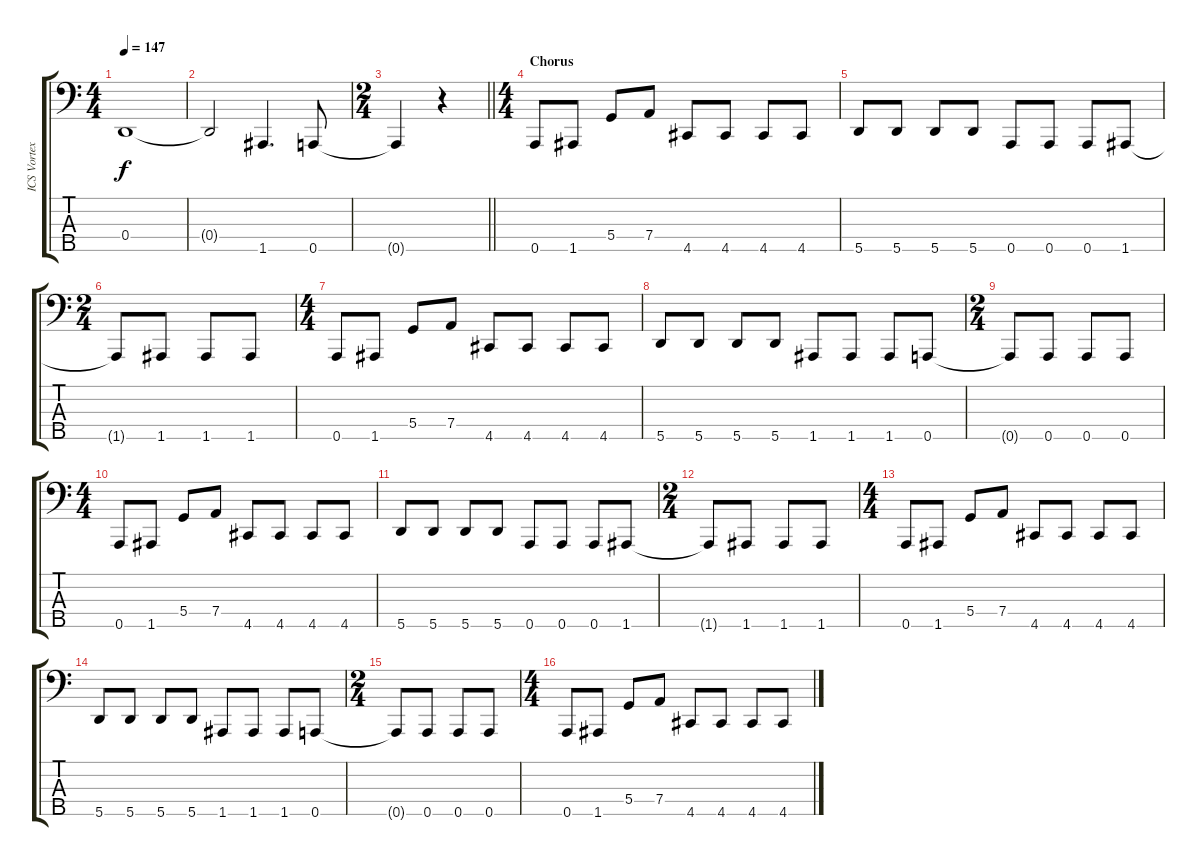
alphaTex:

\track ("ICS Vortex" "ICS Vortex") {instrument electricbassfinger}
\staff {score tabs}
\tuning (F2 C2 G1 D1 A0) {hide}
\ts (4 4)
\tempo 147
\clef f4
\ks c
0.4.1{dy f} |
0.4{t}.2 1.5.4{d} 0.5.8 |
\ts (2 4)
\barLineRight lightlight
0.5{t}.4 r.4 |
\ts (4 4)
\section ("" "Chorus")
0.5.8 1.5.8 5.4.8 7.4.8 4.5.8 4.5.8 4.5.8 4.5.8 |
5.5.8 5.5.8 5.5.8 5.5.8 0.5.8 0.5.8 0.5.8 1.5.8 |
\ts (2 4)
1.5{t}.8 1.5.8 1.5.8 1.5.8 |
\ts (4 4)
0.5.8 1.5.8 5.4.8 7.4.8 4.5.8 4.5.8 4.5.8 4.5.8 |
5.5.8 5.5.8 5.5.8 5.5.8 1.5.8 1.5.8 1.5.8 0.5.8 |
\ts (2 4)
0.5{t}.8 0.5.8 0.5.8 0.5.8 |
\ts (4 4)
0.5.8 1.5.8 5.4.8 7.4.8 4.5.8 4.5.8 4.5.8 4.5.8 |
5.5.8 5.5.8 5.5.8 5.5.8 0.5.8 0.5.8 0.5.8 1.5.8 |
\ts (2 4)
1.5{t}.8 1.5.8 1.5.8 1.5.8 |
\ts (4 4)
0.5.8 1.5.8 5.4.8 7.4.8 4.5.8 4.5.8 4.5.8 4.5.8 |
5.5.8 5.5.8 5.5.8 5.5.8 1.5.8 1.5.8 1.5.8 0.5.8 |
\ts (2 4)
0.5{t}.8 0.5.8 0.5.8 0.5.8 |
\ts (4 4)
0.5.8 1.5.8 5.4.8 7.4.8 4.5.8 4.5.8 4.5.8 4.5.8
